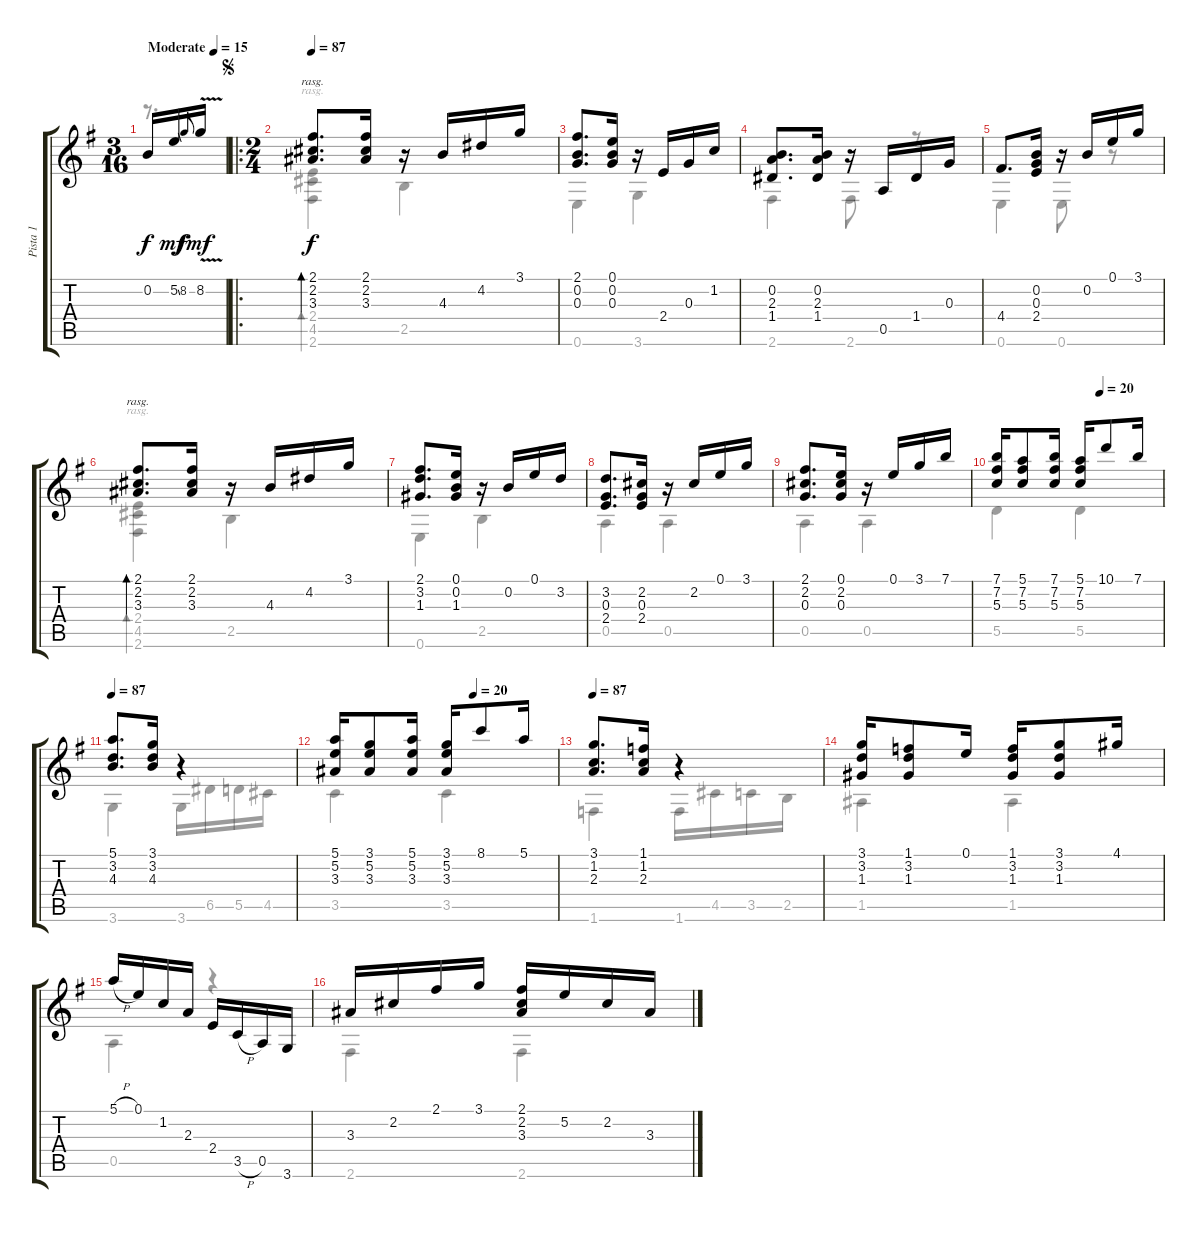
\track ("Pista 1" "Pista 1") {instrument acousticguitarnylon}
\staff {score tabs}
\tuning (E4 B3 G3 D3 A2 E2) {hide}
\voice
\ts (3 16)
\tempo (15 "Moderate")
\clef g2
\ks eminor
0.2.16{dy f instrument acousticguitarnylon beam Up beam merge} 5.2{ss}.16{dy mf beam Up} 8.2.8{gr onbeat dy f beam merge} 8.2{v}.16{dy mf beam Up} |
\ro
\ts (2 4)
\jump segno
\tempo 87
(2.1 2.2 3.3).8{d bd 480 rasg ii dy f beam Up} (2.1 2.2 3.3).16{beam Up} r.16 4.3.16{beam Up} 4.2.16{beam Up} 3.1.16{beam Up} |
(2.1 0.2 0.3).8{d beam Up} (0.1 0.2 0.3).16{beam Up} r.16 2.4.16{beam Up} 0.3.16{beam Up} 1.2.16{beam Up} |
(0.2 2.3 1.4).8{d beam Up} (0.2 2.3 1.4).16{beam Up} r.16 0.5.16{beam Up} 1.4.16{beam Up} 0.3.16{beam Up} |
4.4.8{d beam Up} (0.2 0.3 2.4).16{beam Up} r.16 0.2.16{beam Up} 0.1.16{beam Up} 3.1.16{beam Up} |
(2.1 2.2 3.3).8{d bd 480 rasg ii beam Up} (2.1 2.2 3.3).16{beam Up} r.16 4.3.16{beam Up} 4.2.16{beam Up} 3.1.16{beam Up} |
(2.1 3.2 1.3).8{d beam Up} (0.1 0.2 1.3).16{beam Up} r.16 0.2.16{beam Up} 0.1.16{beam Up} 3.2.16{beam Up} |
(3.2 0.3 2.4).8{d beam Up} (2.2 0.3 2.4).16{beam Up} r.16 2.2.16{beam Up} 0.1.16{beam Up} 3.1.16{beam Up} |
(2.1 2.2 0.3).8{d beam Up} (0.1 2.2 0.3).16{beam Up} r.16 0.1.16{beam Up} 3.1.16{beam Up} 7.1.16{beam Up} |
\tempo (20 0.625)
(7.1 7.2 5.3).16 (5.1 7.2 5.3).8 (7.1 7.2 5.3).16 (5.1 7.2 5.3).16 10.1.8 7.1.16 |
\tempo 87
(5.1 3.2 4.3).8{d} (3.1 3.2 4.3).16 r.4 |
\tempo (20 0.625)
(5.1 5.2 3.3).16 (3.1 5.2 3.3).8 (5.1 5.2 3.3).16 (3.1 5.2 3.3).16 8.1.8 5.1.16 |
\tempo 87
(3.1 1.2 2.3).8{d} (1.1 1.2 2.3).16 r.4 |
(3.1 3.2 1.3).16 (1.1 3.2 1.3).8 0.1.16 (1.1 3.2 1.3).16 (3.1 3.2 1.3).8 4.1.16 |
5.1{h}.16{beam Up} 0.1.16{beam Up} 1.2.16{beam Up} 2.3.16{beam Up} 2.4.16 3.5{h}.16 0.5.16 3.6.16 |
3.3.16 2.2.16 2.1.16 3.1.16 (2.1 2.2 3.3).16 5.2.16 2.2.16 3.3.16
\voice
\clef g2
\ottava regular
\simile none
\ks eminor
r.8{d dy f} |
(2.4 4.5 2.6).4{bd 480 rasg ii} 2.5.4 |
0.6.4 3.6.4 |
2.6.4 2.6.8 r.8 |
0.6.4 0.6.8 r.8 |
(2.4 4.5 2.6).4{bd 480 rasg ii} 2.5.4 |
0.6.4 2.5.4 |
0.5.4 0.5.4 |
0.5.4 0.5.4 |
5.5.4 5.5.4 |
3.6.4 3.6.16 6.5.16 5.5.16 4.5.16 |
3.5.4 3.5.4 |
1.6.4 1.6.16 4.5.16 3.5.16 2.5.16 |
1.5.4 1.5.4 |
0.5.4 r.4 |
2.6.4 2.6.4
